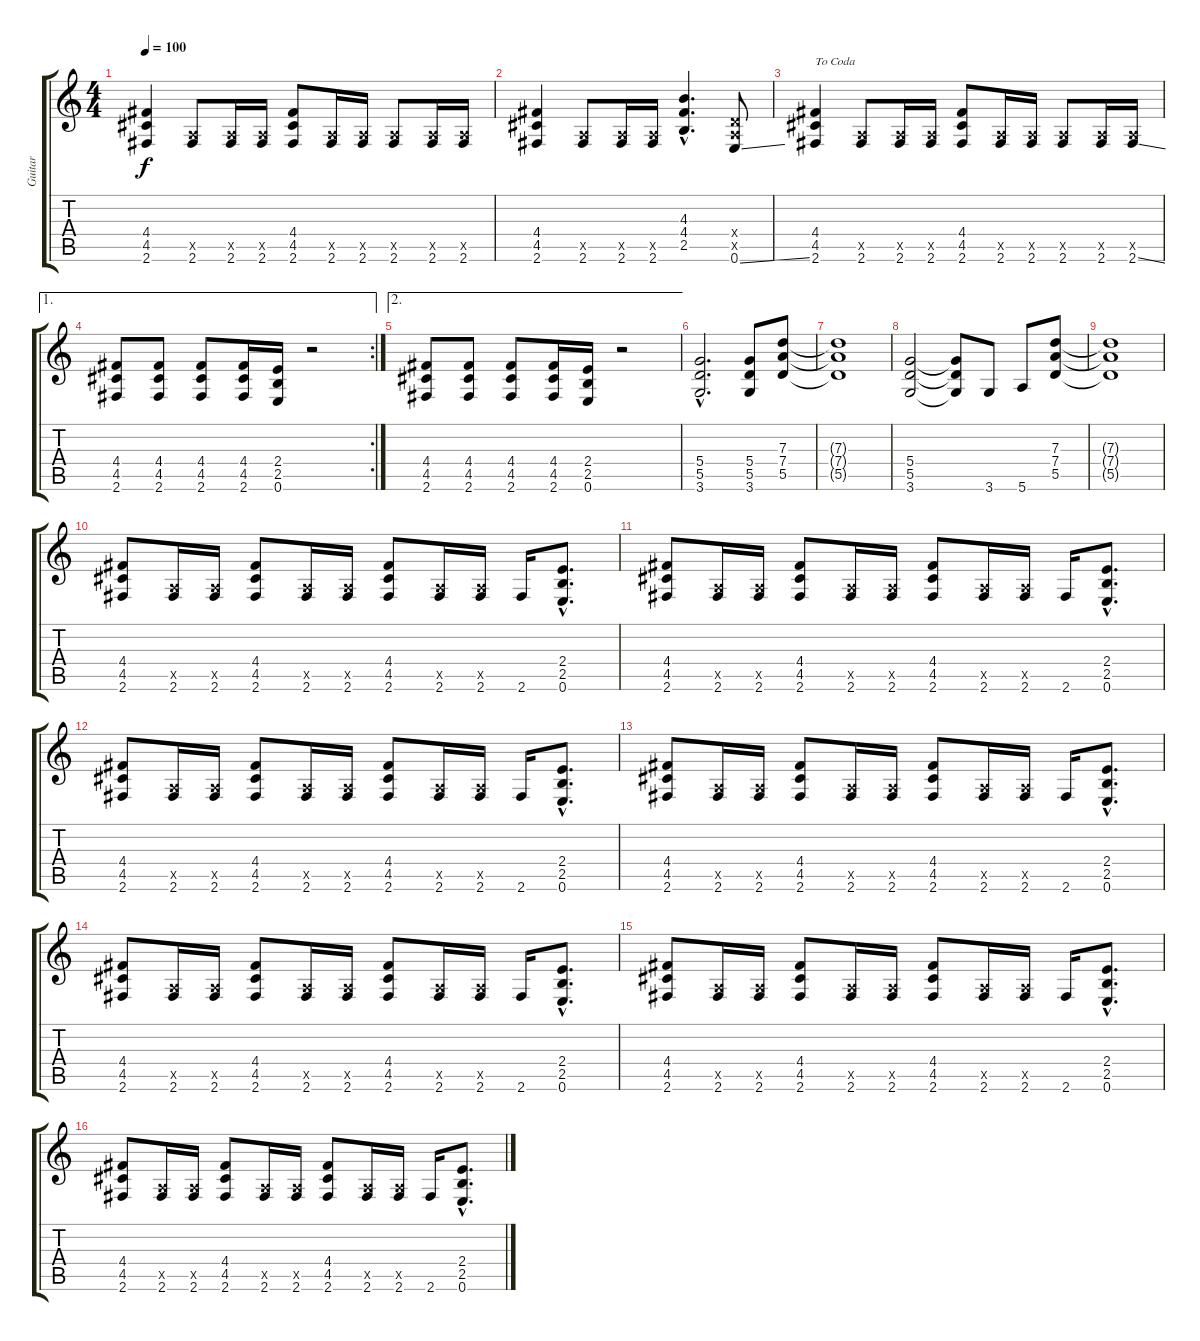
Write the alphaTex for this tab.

\track ("Guitar" "Guitar") {instrument distortionguitar}
\staff {score tabs}
\tuning (E4 B3 G3 D3 A2 E2) {hide}
\ts (4 4)
\tempo 100
\clef g2
\ks c
(4.4{t} 4.5{t} 2.6{t}).4{dy f} (0.5{x} 2.6).8 (0.5{x} 2.6).16 (0.5{x} 2.6).16 (4.4 4.5 2.6).8 (0.5{x} 2.6).16 (0.5{x} 2.6).16 (0.5{x} 2.6).8 (0.5{x} 2.6).16 (0.5{x} 2.6).16 |
(4.4 4.5 2.6).4 (0.5{x} 2.6).8 (0.5{x} 2.6).16 (0.5{x} 2.6).16 (4.3{hac} 4.4{hac} 2.5{hac}).4{d} (0.4{x} 0.5{x} 0.6{ss}).8 |
(4.4 4.5 2.6).4{txt "To Coda"} (0.5{x} 2.6).8 (0.5{x} 2.6).16 (0.5{x} 2.6).16 (4.4 4.5 2.6).8 (0.5{x} 2.6).16 (0.5{x} 2.6).16 (0.5{x} 2.6).8 (0.5{x} 2.6).16 (0.5{x} 2.6{ss}).16 |
\ae 1
\rc 2
(4.4 4.5 2.6).8 (4.4 4.5 2.6).8 (4.4 4.5 2.6).8 (4.4 4.5 2.6).16 (2.4 2.5 0.6).16 r.2 |
\ae 2
(4.4 4.5 2.6).8 (4.4 4.5 2.6).8 (4.4 4.5 2.6).8 (4.4 4.5 2.6).16 (2.4 2.5 0.6).16 r.2 |
(5.4{hac} 5.5{hac} 3.6{hac}).2{d} (5.4 5.5 3.6).8 (7.3 7.4 5.5).8 |
(7.3{t} 7.4{t} 5.5{t}).1 |
(5.4 5.5 3.6).2 (5.4{t} 5.5{t} 3.6{t}).8 3.6.8 5.6.8 (7.3 7.4 5.5).8 |
(7.3{t} 7.4{t} 5.5{t}).1 |
(4.4 4.5 2.6).8{balance 3} (0.5{x} 2.6).16 (0.5{x} 2.6).16 (4.4 4.5 2.6).8 (0.5{x} 2.6).16 (0.5{x} 2.6).16 (4.4 4.5 2.6).8 (0.5{x} 2.6).16 (0.5{x} 2.6).16 2.6.16 (2.4{hac} 2.5{hac} 0.6{hac}).8{d} |
(4.4 4.5 2.6).8 (0.5{x} 2.6).16 (0.5{x} 2.6).16 (4.4 4.5 2.6).8 (0.5{x} 2.6).16 (0.5{x} 2.6).16 (4.4 4.5 2.6).8 (0.5{x} 2.6).16 (0.5{x} 2.6).16 2.6.16 (2.4{hac} 2.5{hac} 0.6{hac}).8{d} |
(4.4 4.5 2.6).8 (0.5{x} 2.6).16 (0.5{x} 2.6).16 (4.4 4.5 2.6).8 (0.5{x} 2.6).16 (0.5{x} 2.6).16 (4.4 4.5 2.6).8 (0.5{x} 2.6).16 (0.5{x} 2.6).16 2.6.16 (2.4{hac} 2.5{hac} 0.6{hac}).8{d} |
(4.4 4.5 2.6).8 (0.5{x} 2.6).16 (0.5{x} 2.6).16 (4.4 4.5 2.6).8 (0.5{x} 2.6).16 (0.5{x} 2.6).16 (4.4 4.5 2.6).8 (0.5{x} 2.6).16 (0.5{x} 2.6).16 2.6.16 (2.4{hac} 2.5{hac} 0.6{hac}).8{d} |
(4.4 4.5 2.6).8 (0.5{x} 2.6).16 (0.5{x} 2.6).16 (4.4 4.5 2.6).8 (0.5{x} 2.6).16 (0.5{x} 2.6).16 (4.4 4.5 2.6).8 (0.5{x} 2.6).16 (0.5{x} 2.6).16 2.6.16 (2.4{hac} 2.5{hac} 0.6{hac}).8{d} |
(4.4 4.5 2.6).8 (0.5{x} 2.6).16 (0.5{x} 2.6).16 (4.4 4.5 2.6).8 (0.5{x} 2.6).16 (0.5{x} 2.6).16 (4.4 4.5 2.6).8 (0.5{x} 2.6).16 (0.5{x} 2.6).16 2.6.16 (2.4{hac} 2.5{hac} 0.6{hac}).8{d} |
(4.4 4.5 2.6).8 (0.5{x} 2.6).16 (0.5{x} 2.6).16 (4.4 4.5 2.6).8 (0.5{x} 2.6).16 (0.5{x} 2.6).16 (4.4 4.5 2.6).8 (0.5{x} 2.6).16 (0.5{x} 2.6).16 2.6.16 (2.4{hac} 2.5{hac} 0.6{hac}).8{d}
